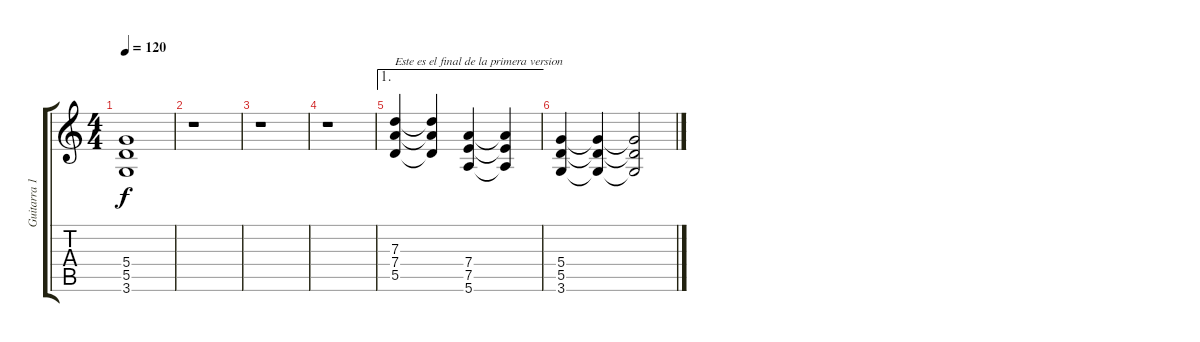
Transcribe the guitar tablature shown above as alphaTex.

\track ("Guitarra 1" "Guitarra 1") {instrument distortionguitar}
\staff {score tabs}
\tuning (E4 B3 G3 D3 A2 E2) {hide}
\ts (4 4)
\tempo 120
\clef g2
\ks c
(5.4{t} 5.5{t} 3.6{t}).1{dy f} |
r.1 |
r.1 |
r.1 |
\ae 1
(7.3 7.4 5.5).4{txt "Este es el final de la primera version"} (7.3{t} 7.4{t} 5.5{t}).4 (7.4 7.5 5.6).4 (7.4{t} 7.5{t} 5.6{t}).4 |
(5.4 5.5 3.6).4 (5.4{t} 5.5{t} 3.6{t}).4 (5.4{t} 5.5{t} 3.6{t}).2
